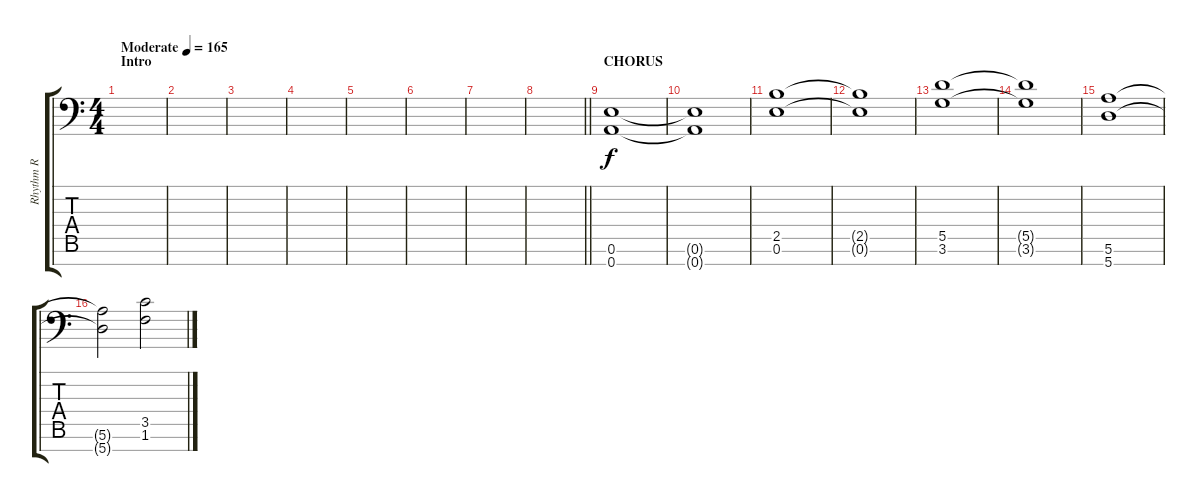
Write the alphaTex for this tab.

\track ("Rhythm R" "Rhythm R") {instrument overdrivenguitar}
\staff {score tabs}
\tuning (E4 B3 G3 D3 A2 E2 A1) {hide}
\ts (4 4)
\section ("" "Intro")
\tempo (165 "Moderate")
\clef f4
\ks c
|
|
|
|
|
|
|
\barLineRight lightlight
|
\section ("" "CHORUS")
(0.6 0.7).1 |
(0.6{t} 0.7{t}).1 |
(2.5 0.6).1 |
(2.5{t} 0.6{t}).1 |
(5.5 3.6).1 |
(5.5{t} 3.6{t}).1 |
(5.6 5.7).1 |
(5.6{t} 5.7{t}).2 (3.5 1.6).2
